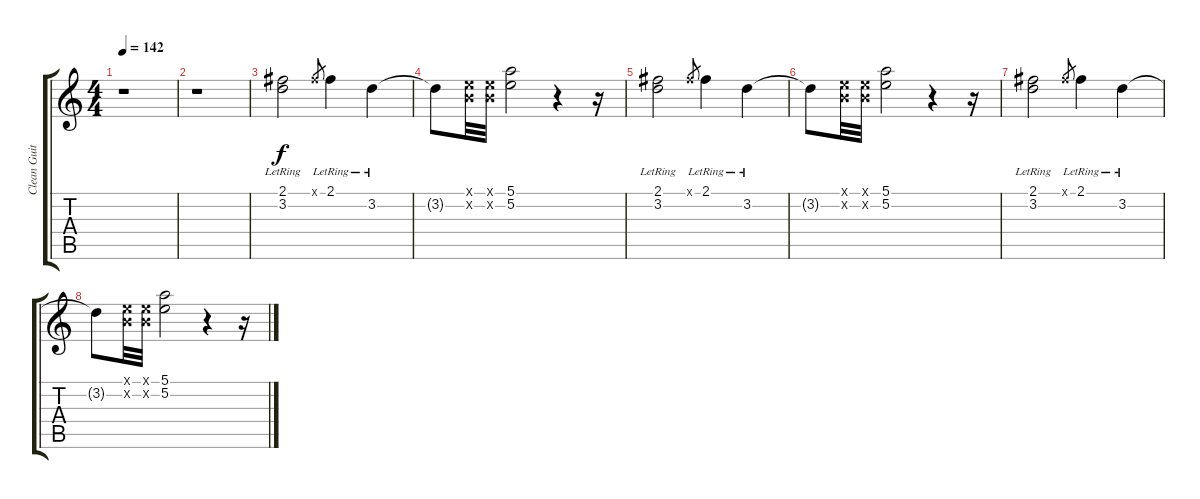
\track ("Clean Guitar" "Clean Guit") {instrument electricguitarclean}
\staff {score tabs}
\tuning (E4 B3 G3 D3 A2 E2) {hide}
\ts (4 4)
\tempo 142
\clef g2
\ks c
r.1{dy f} |
r.1 |
(2.1{lr} 3.2{lr}).2 2.1{x}.8{gr} 2.1{lr}.4 3.2{lr}.4 |
3.2{t}.8 (0.1{x} 0.2{x}).32 (0.1{x} 0.2{x}).32 (5.1 5.2).2 r.4 r.16 |
(2.1{lr} 3.2{lr}).2 2.1{x}.8{gr} 2.1{lr}.4 3.2{lr}.4 |
3.2{t}.8 (0.1{x} 0.2{x}).32 (0.1{x} 0.2{x}).32 (5.1 5.2).2 r.4 r.16 |
(2.1{lr} 3.2{lr}).2 2.1{x}.8{gr} 2.1{lr}.4 3.2{lr}.4 |
3.2{t}.8 (0.1{x} 0.2{x}).32 (0.1{x} 0.2{x}).32 (5.1 5.2).2 r.4 r.16
